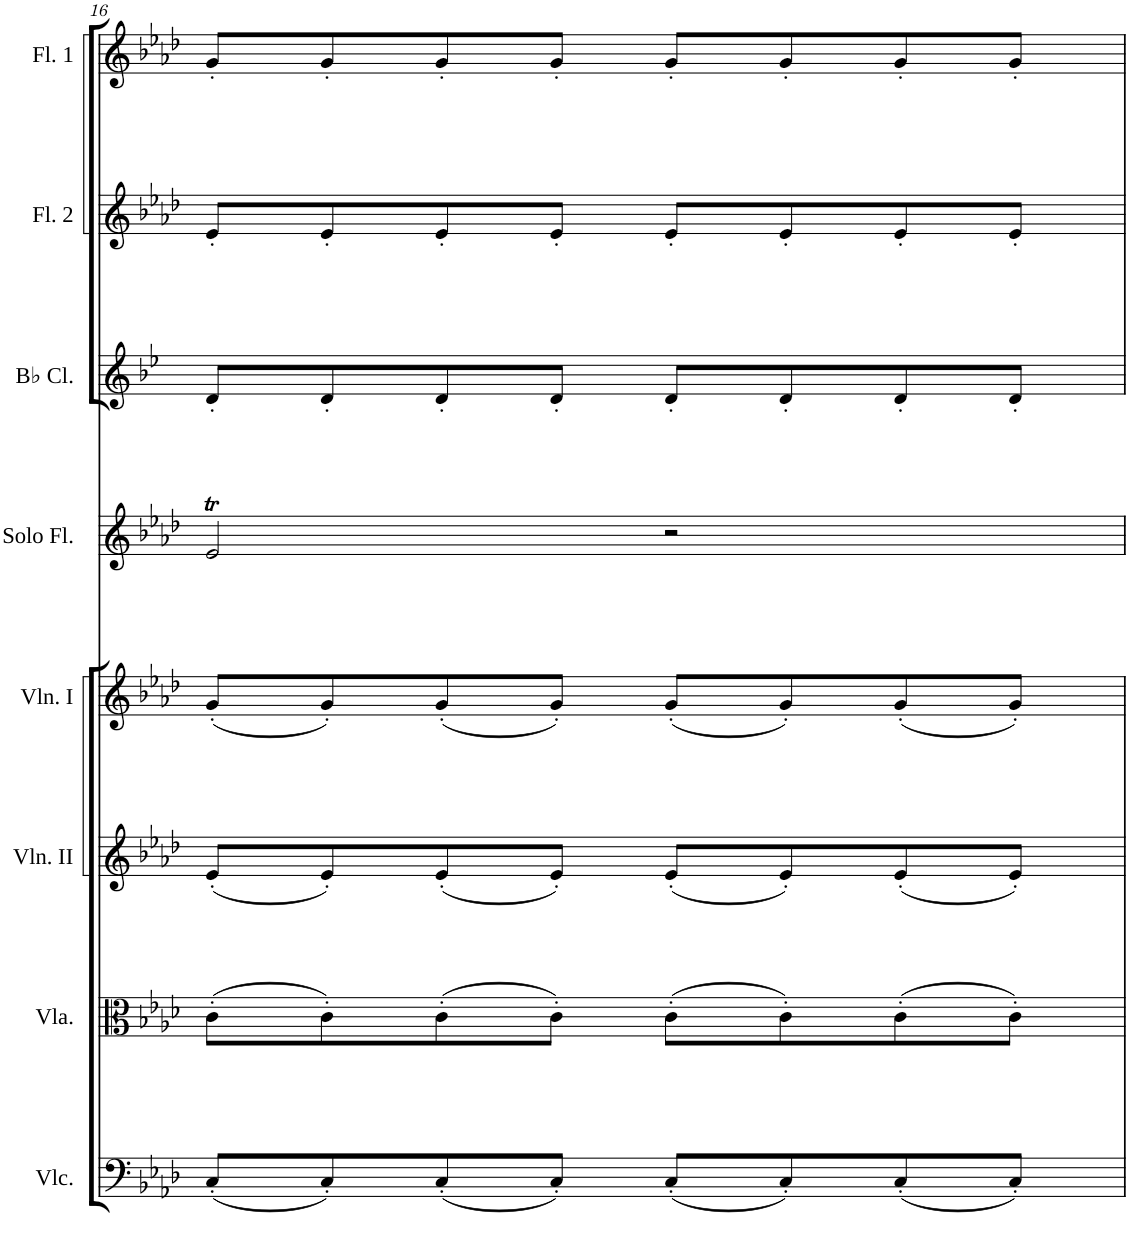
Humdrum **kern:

**kern	**kern	**kern	**kern	**kern	**kern	**kern	**kern
*part8	*part7	*part6	*part5	*part4	*part3	*part2	*part1
*staff8	*staff7	*staff6	*staff5	*staff4	*staff3	*staff2	*staff1
*I"Violoncello	*I"Viola	*I"Violin II	*I"Violin I	*I"Solo Flute	*I"Bb Clarinet	*I"Flute 2	*I"Flute 1
*I'Vlc.	*I'Vla.	*I'Vln. II	*I'Vln. I	*I'Solo Fl.	*I'Bb Cl.	*I'Fl. 2	*I'Fl. 1
!!LO:PB:g=z
*clefF4	*clefC3	*clefG2	*clefG2	*clefG2	*clefG2	*clefG2	*clefG2
*	*	*	*	*	*Trd1c2	*	*
*k[b-e-a-d-]	*k[b-e-a-d-]	*k[b-e-a-d-]	*k[b-e-a-d-]	*k[b-e-a-d-]	*k[b-e-]	*k[b-e-a-d-]	*k[b-e-a-d-]
*M4/4	*M4/4	*M4/4	*M4/4	*M4/4	*M4/4	*M4/4	*M4/4
*met(c)	*met(c)	*met(c)	*met(c)	*met(c)	*met(c)	*met(c)	*met(c)
=16	=16	=16	=16	=16	=16	=16	=16
(8C'/L	(8c'\L	(8e-'/L	(8g'/L	2e-T/	8d'</L	8e-'/L	8g'/L
8C'/)	8c'\)	8e-'/)	8g'/)	.	8d'</	8e-'/	8g'/
(8C'/	(8c'\	(8e-'/	(8g'/	.	8d'</	8e-'/	8g'/
8C'/J)	8c'\J)	8e-'/J)	8g'/J)	.	8d'</J	8e-'/J	8g'/J
(8C'/L	(8c'\L	(8e-'/L	(8g'/L	2r	8d'</L	8e-'/L	8g'/L
8C'/)	8c'\)	8e-'/)	8g'/)	.	8d'</	8e-'/	8g'/
(8C'/	(8c'\	(8e-'/	(8g'/	.	8d'</	8e-'/	8g'/
8C'/J)	8c'\J)	8e-'/J)	8g'/J)	.	8d'</J	8e-'/J	8g'/J
=	=	=	=	=	=	=	=
*-	*-	*-	*-	*-	*-	*-	*-
